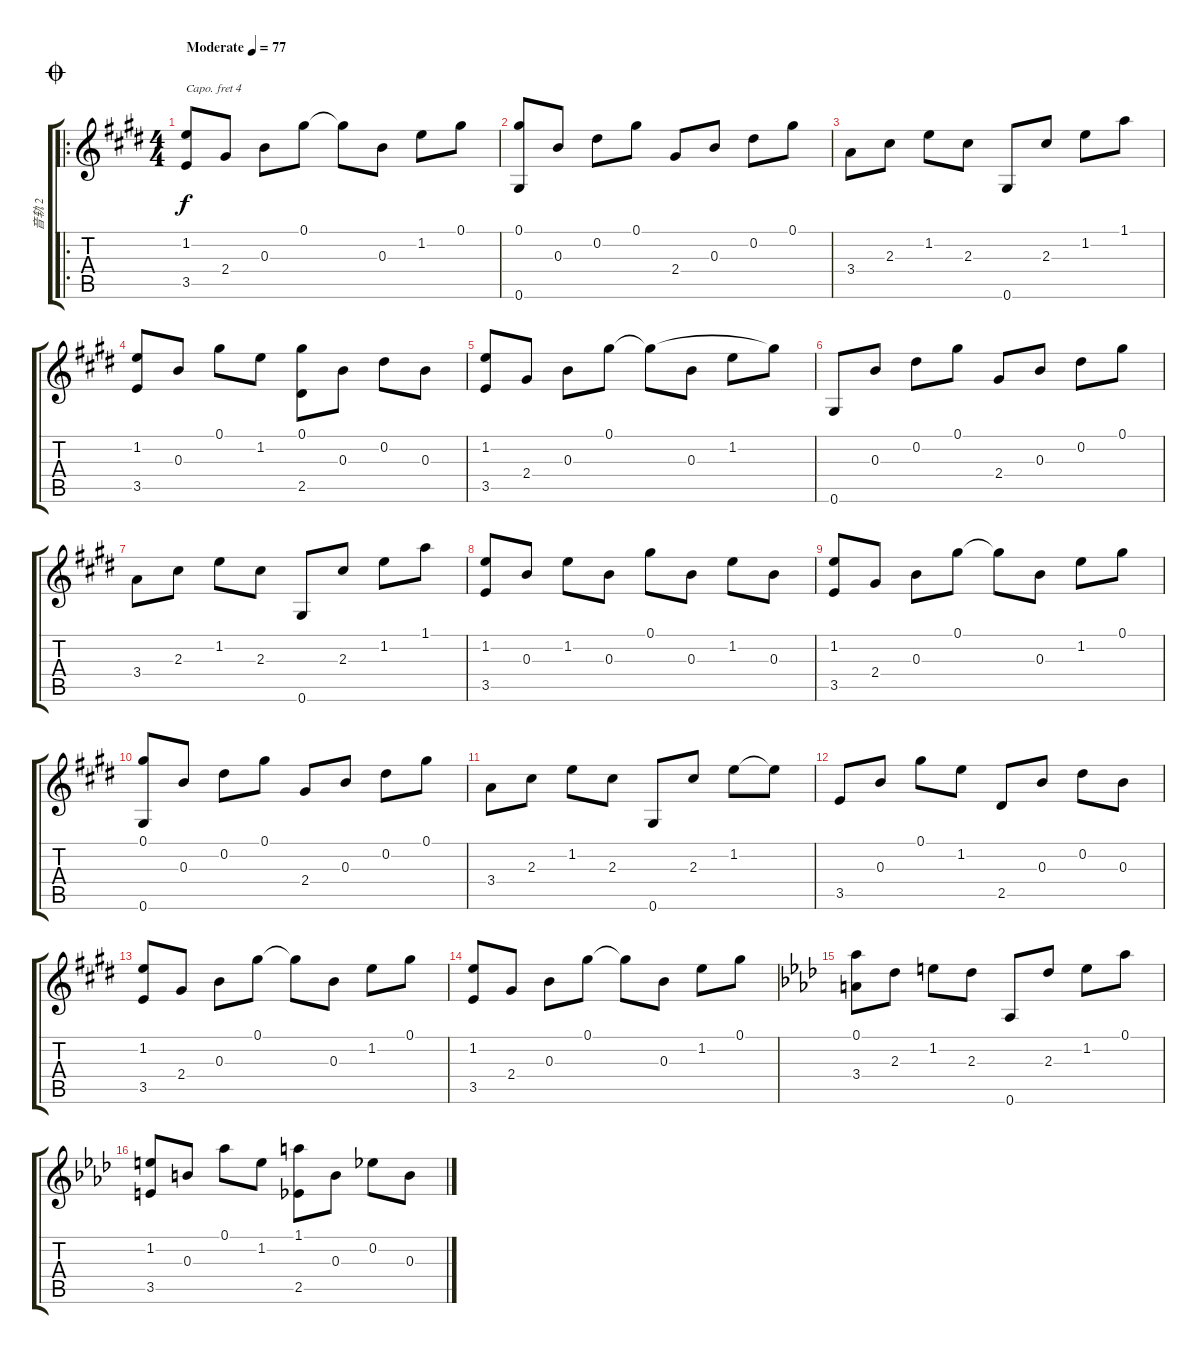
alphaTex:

\track ("音轨 2" "音轨 2") {instrument acousticguitarnylon}
\staff {score tabs}
\capo 4
\tuning (E4 B3 G3 D3 A2 E2) {hide}
\ro
\ts (4 4)
\jump coda
\tempo (77 "Moderate")
\clef g2
\ks e
(1.2 3.5).8{dy f instrument acousticguitarnylon} 2.4.8 0.3.8 0.1.8 0.1{t}.8 0.3.8 1.2.8 0.1.8 |
(0.1 0.6).8 0.3.8 0.2.8 0.1.8 2.4.8 0.3.8 0.2.8 0.1.8 |
3.4.8 2.3.8 1.2.8 2.3.8 0.6.8 2.3.8 1.2.8 1.1.8 |
(1.2 3.5).8 0.3.8 0.1.8 1.2.8 (0.1 2.5).8 0.3.8 0.2.8 0.3.8 |
(1.2 3.5).8 2.4.8 0.3.8 0.1.8 0.1{t}.8 0.3.8 1.2.8 0.1{t}.8 |
0.6.8 0.3.8 0.2.8 0.1.8 2.4.8 0.3.8 0.2.8 0.1.8 |
3.4.8 2.3.8 1.2.8 2.3.8 0.6.8 2.3.8 1.2.8 1.1.8 |
(1.2 3.5).8 0.3.8 1.2.8 0.3.8 0.1.8 0.3.8 1.2.8 0.3.8 |
(1.2 3.5).8 2.4.8 0.3.8 0.1.8 0.1{t}.8 0.3.8 1.2.8 0.1.8 |
(0.1 0.6).8 0.3.8 0.2.8 0.1.8 2.4.8 0.3.8 0.2.8 0.1.8 |
3.4.8 2.3.8 1.2.8 2.3.8 0.6.8 2.3.8 1.2.8 1.2{t}.8 |
3.5.8 0.3.8 0.1.8 1.2.8 2.5.8 0.3.8 0.2.8 0.3.8 |
(1.2 3.5).8 2.4.8 0.3.8 0.1.8 0.1{t}.8 0.3.8 1.2.8 0.1.8 |
(1.2 3.5).8 2.4.8 0.3.8 0.1.8 0.1{t}.8 0.3.8 1.2.8 0.1.8 |
\ks fminor
(0.1 3.4).8 2.3.8 1.2.8 2.3.8 0.6.8 2.3.8 1.2.8 0.1.8 |
(1.2 3.5).8 0.3.8 0.1.8 1.2.8 (1.1 2.5).8 0.3.8 0.2.8 0.3.8
